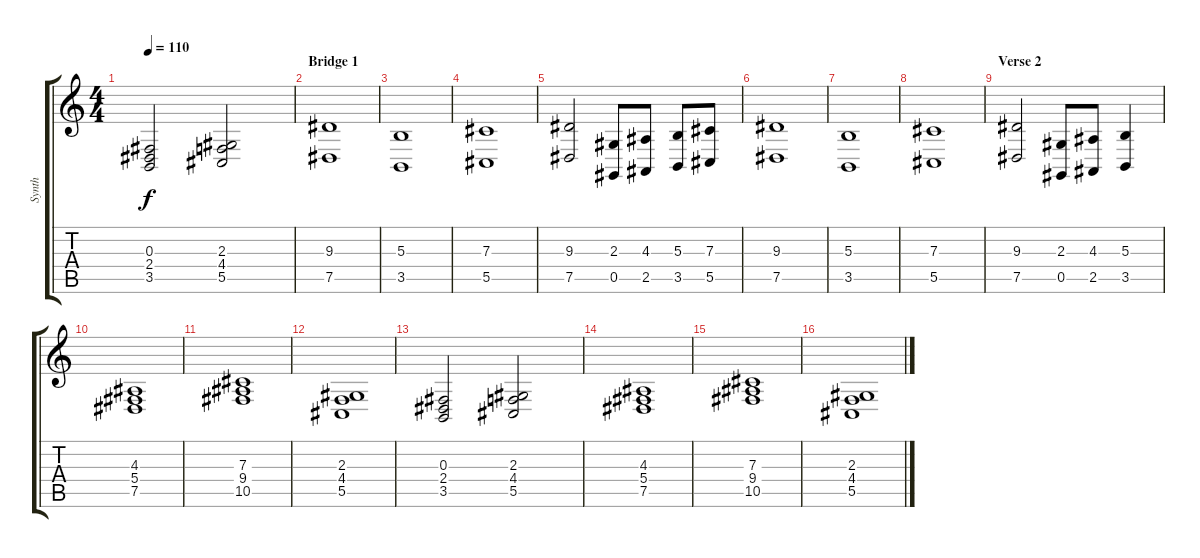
\track ("Synth" "Synth") {instrument synthstrings2}
\staff {score tabs}
\tuning (Eb4 Bb3 Gb3 Db3 Ab2 Eb2) {hide}
\ts (4 4)
\tempo 110
\clef g2
\ks c
(0.3 2.4 3.5).2{dy f} (2.3 4.4 5.5).2 |
\section ("" "Bridge 1")
(9.3 7.5).1 |
(5.3 3.5).1 |
(7.3 5.5).1 |
(9.3 7.5).2 (2.3 0.5).8 (4.3 2.5).8 (5.3 3.5).8 (7.3 5.5).8 |
(9.3 7.5).1 |
(5.3 3.5).1 |
(7.3 5.5).1 |
\section ("" "Verse 2")
(9.3 7.5).2 (2.3 0.5).8 (4.3 2.5).8 (5.3 3.5).4 |
(4.3 5.4 7.5).1 |
(7.3 9.4 10.5).1 |
(2.3 4.4 5.5).1 |
(0.3 2.4 3.5).2 (2.3 4.4 5.5).2 |
(4.3 5.4 7.5).1 |
(7.3 9.4 10.5).1 |
(2.3 4.4 5.5).1
